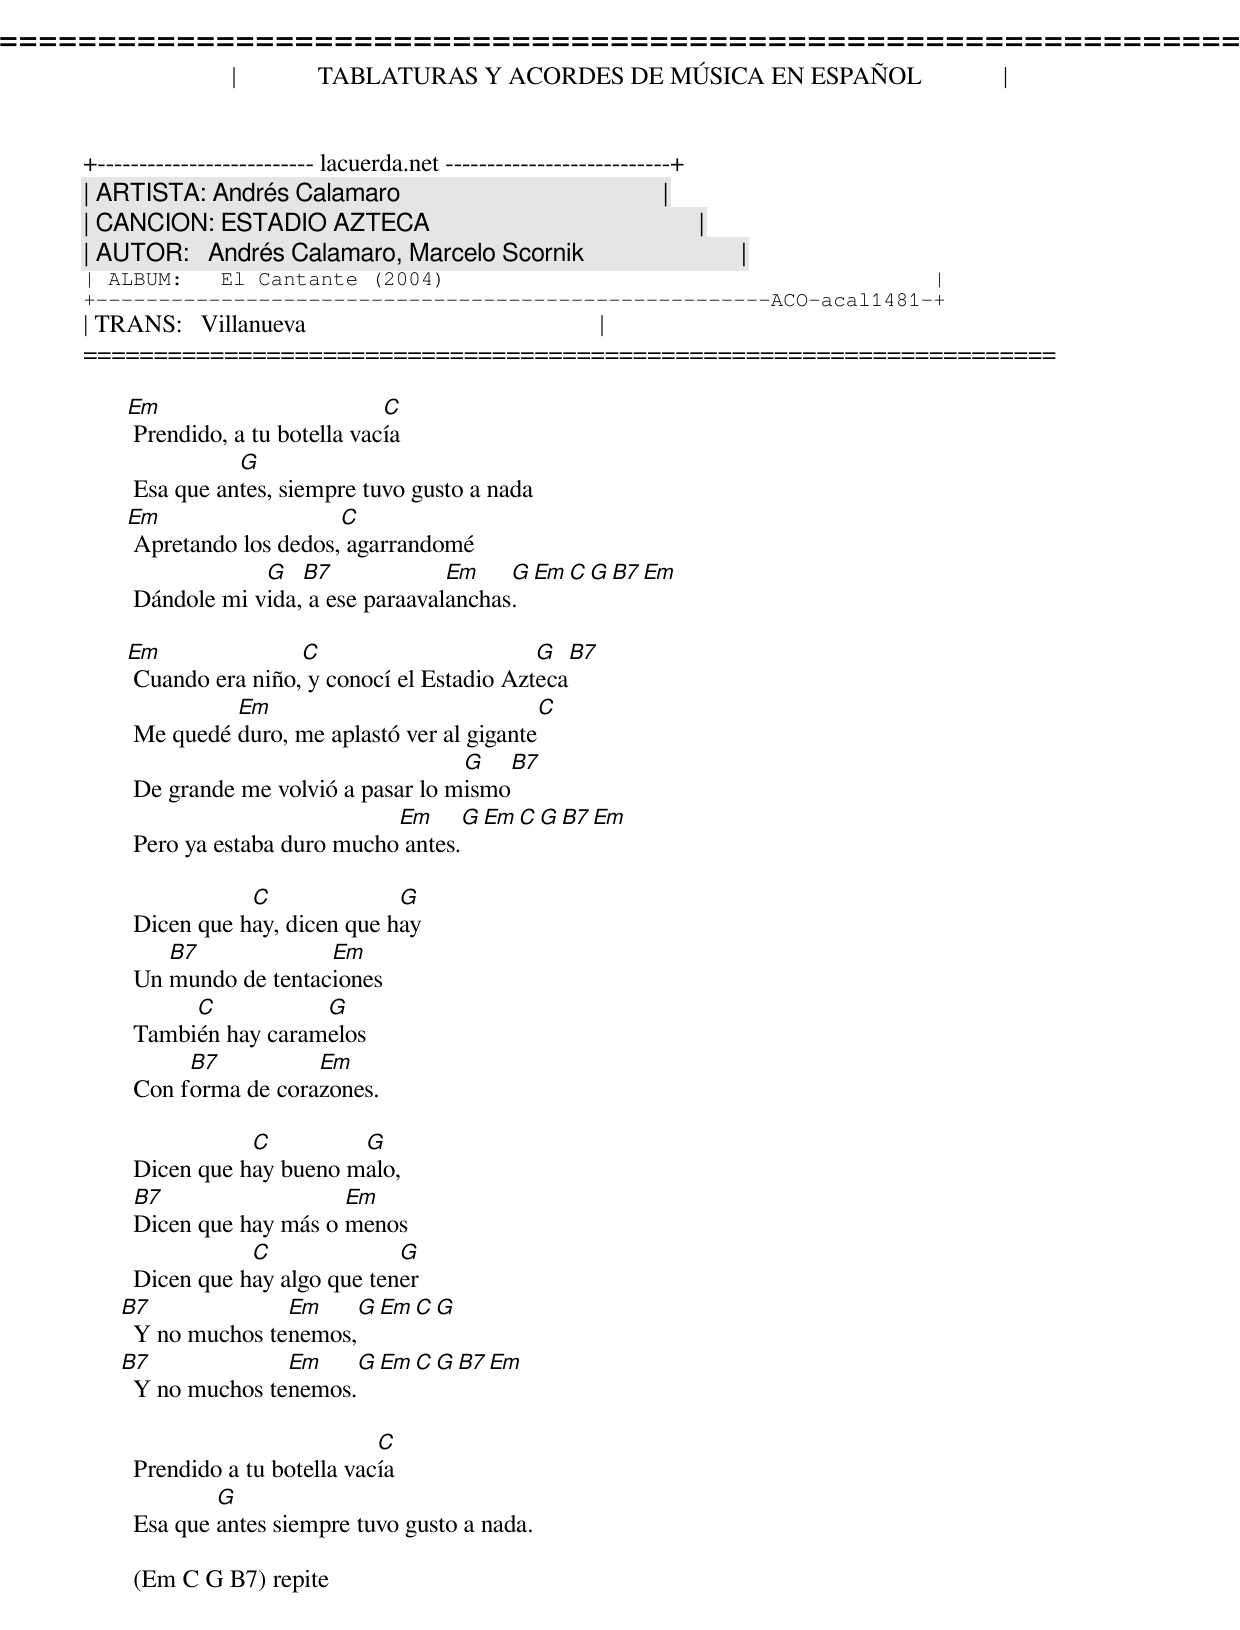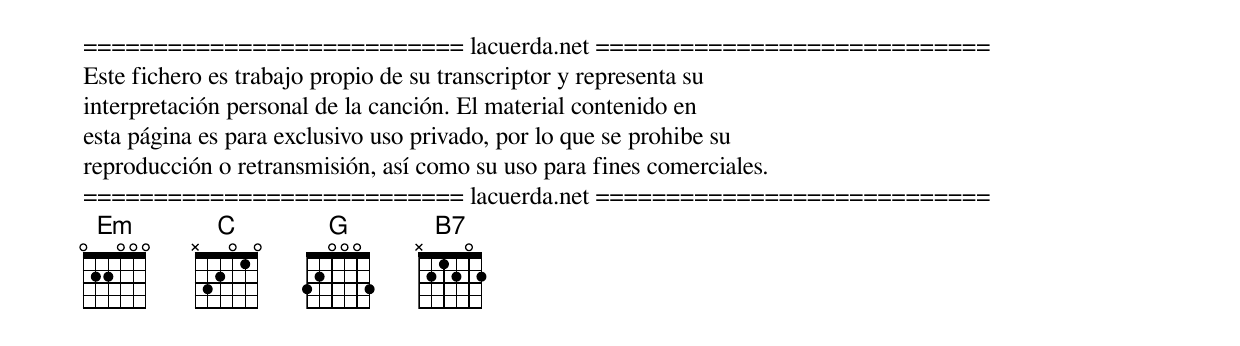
=====================================================================
|             TABLATURAS Y ACORDES DE MÚSICA EN ESPAÑOL             |
+-------------------------- lacuerda.net ---------------------------+
| ARTISTA: Andrés Calamaro                                          |
| CANCION: ESTADIO AZTECA                                           |
| AUTOR:   Andrés Calamaro, Marcelo Scornik                         |
| ALBUM:   El Cantante (2004)                                       |
+------------------------------------------------------ACO-acal1481-+
| TRANS:   Villanueva                                               |
=====================================================================

       Em                         C
        Prendido, a tu botella vacía
                  G
        Esa que antes, siempre tuvo gusto a nada
       Em                   C
        Apretando los dedos, agarrandomé
                    G   B7             Em    G Em C G B7 Em
        Dándole mi vida, a ese paraavalanchas.

       Em               C                       G  B7
        Cuando era niño, y conocí el Estadio Azteca
                 Em                             C
        Me quedé duro, me aplastó ver al gigante
                                        G    B7
        De grande me volvió a pasar lo mismo
                                 Em     G Em C G B7 Em
        Pero ya estaba duro mucho antes.

                   C              G
        Dicen que hay, dicen que hay
           B7             Em
        Un mundo de tentaciones
             C           G
        También hay caramelos
             B7          Em
        Con forma de corazones.

                   C         G
        Dicen que hay bueno malo,
        B7                  Em
        Dicen que hay más o menos
                   C              G
        Dicen que hay algo que tener
      B7              Em    G Em C G
        Y no muchos tenemos,
      B7              Em    G Em C G B7 Em
        Y no muchos tenemos.

                                 C
        Prendido a tu botella vacía
                G
        Esa que antes siempre tuvo gusto a nada.

        (Em C G B7) repite


=========================== lacuerda.net ============================
Este fichero es trabajo propio de su transcriptor y representa su
interpretación personal de la canción. El material contenido en
esta página es para exclusivo uso privado, por lo que se prohibe su
reproducción o retransmisión, así como su uso para fines comerciales.
=========================== lacuerda.net ============================
